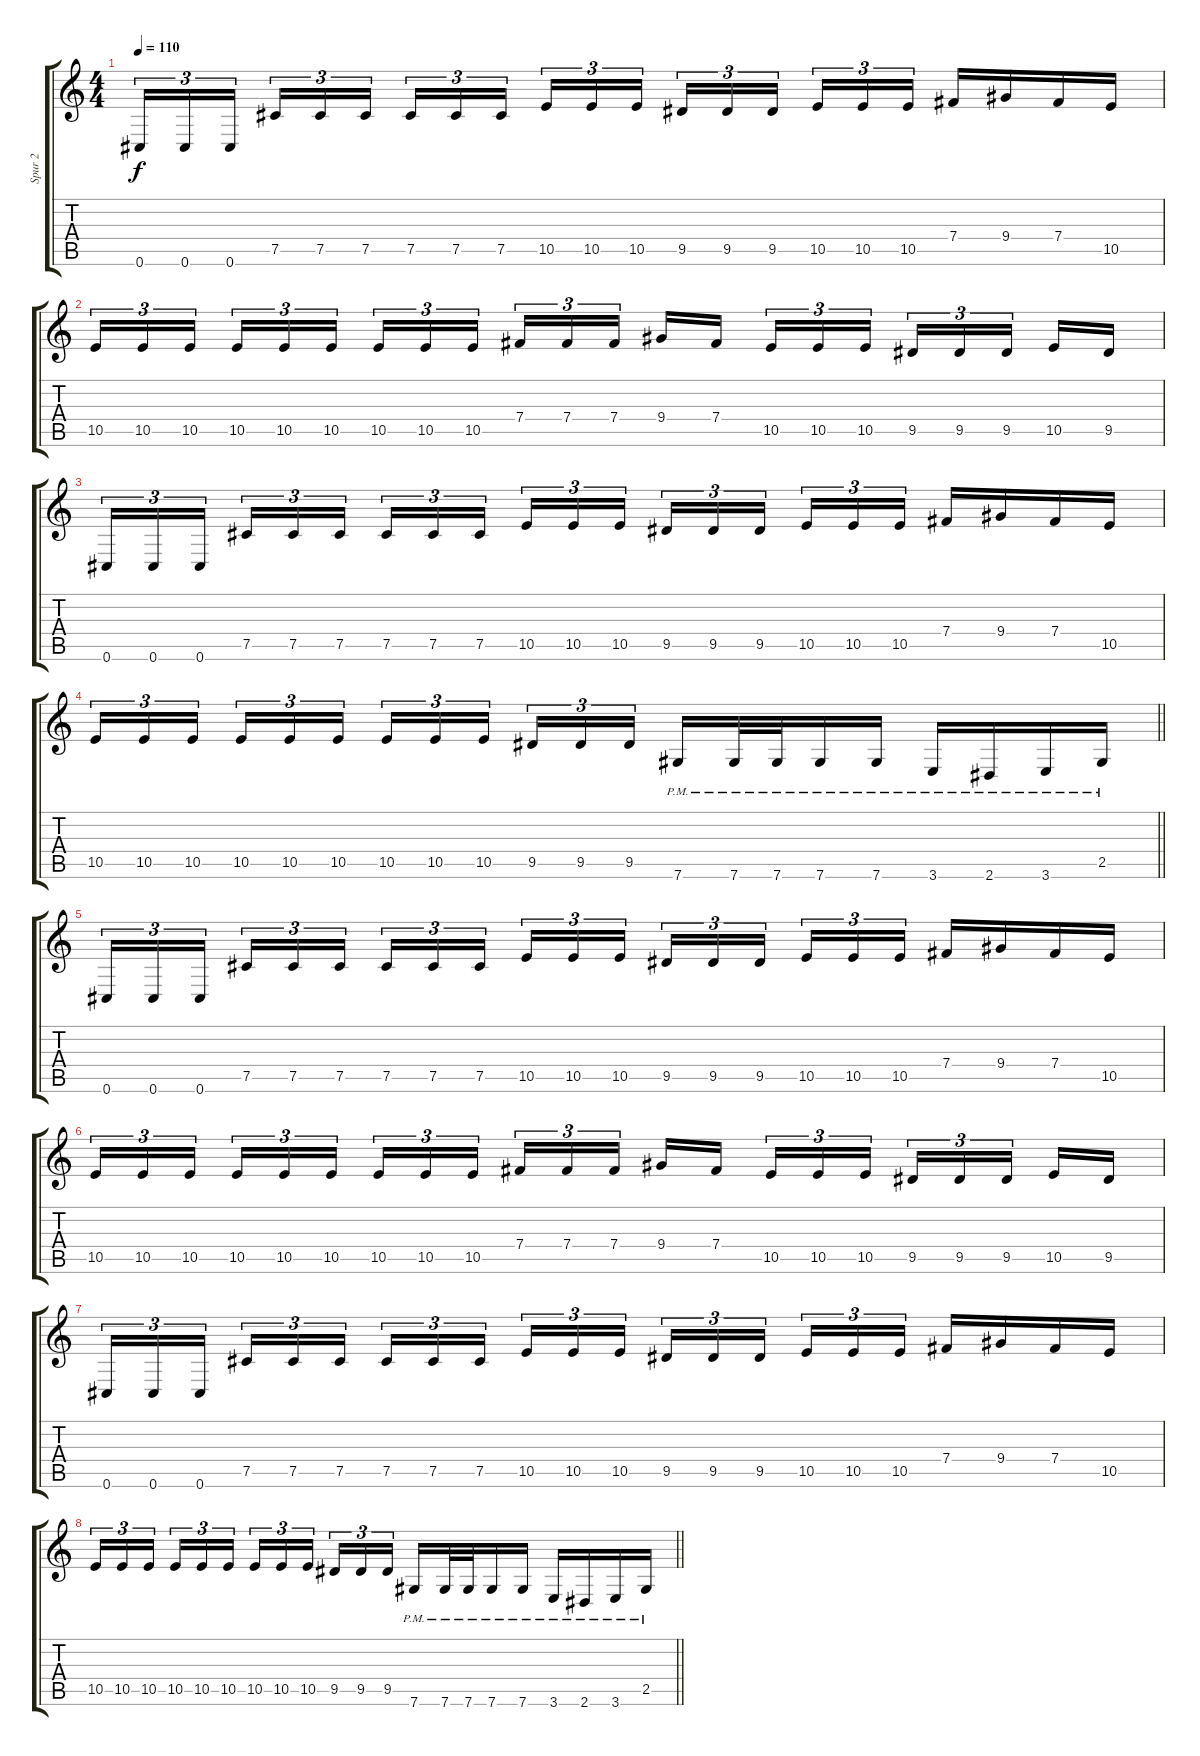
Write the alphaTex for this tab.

\track ("Spur 2" "Spur 2") {instrument distortionguitar}
\staff {score tabs}
\tuning (Db4 Ab3 E3 B2 Gb2 Db2) {hide}
\ts (4 4)
\tempo 110
\clef g2
\ks c
0.6.16{tu (3 2) dy f} 0.6.16{tu (3 2)} 0.6.16{tu (3 2) beam splitsecondary} 7.5.16{tu (3 2)} 7.5.16{tu (3 2)} 7.5.16{tu (3 2)} 7.5.16{tu (3 2)} 7.5.16{tu (3 2)} 7.5.16{tu (3 2) beam splitsecondary} 10.5.16{tu (3 2)} 10.5.16{tu (3 2)} 10.5.16{tu (3 2)} 9.5.16{tu (3 2)} 9.5.16{tu (3 2)} 9.5.16{tu (3 2) beam splitsecondary} 10.5.16{tu (3 2)} 10.5.16{tu (3 2)} 10.5.16{tu (3 2)} 7.4.16 9.4.16 7.4.16 10.5.16 |
10.5.16{tu (3 2)} 10.5.16{tu (3 2)} 10.5.16{tu (3 2) beam splitsecondary} 10.5.16{tu (3 2)} 10.5.16{tu (3 2)} 10.5.16{tu (3 2)} 10.5.16{tu (3 2)} 10.5.16{tu (3 2)} 10.5.16{tu (3 2) beam splitsecondary} 7.4.16{tu (3 2)} 7.4.16{tu (3 2)} 7.4.16{tu (3 2)} 9.4.16 7.4.16{beam splitsecondary} 10.5.16{tu (3 2)} 10.5.16{tu (3 2)} 10.5.16{tu (3 2)} 9.5.16{tu (3 2)} 9.5.16{tu (3 2)} 9.5.16{tu (3 2) beam splitsecondary} 10.5.16 9.5.16 |
0.6.16{tu (3 2)} 0.6.16{tu (3 2)} 0.6.16{tu (3 2) beam splitsecondary} 7.5.16{tu (3 2)} 7.5.16{tu (3 2)} 7.5.16{tu (3 2)} 7.5.16{tu (3 2)} 7.5.16{tu (3 2)} 7.5.16{tu (3 2) beam splitsecondary} 10.5.16{tu (3 2)} 10.5.16{tu (3 2)} 10.5.16{tu (3 2)} 9.5.16{tu (3 2)} 9.5.16{tu (3 2)} 9.5.16{tu (3 2) beam splitsecondary} 10.5.16{tu (3 2)} 10.5.16{tu (3 2)} 10.5.16{tu (3 2)} 7.4.16 9.4.16 7.4.16 10.5.16 |
\barLineRight lightlight
10.5.16{tu (3 2)} 10.5.16{tu (3 2)} 10.5.16{tu (3 2) beam splitsecondary} 10.5.16{tu (3 2)} 10.5.16{tu (3 2)} 10.5.16{tu (3 2)} 10.5.16{tu (3 2)} 10.5.16{tu (3 2)} 10.5.16{tu (3 2) beam splitsecondary} 9.5.16{tu (3 2)} 9.5.16{tu (3 2)} 9.5.16{tu (3 2)} 7.6{pm}.16 7.6{pm}.32 7.6{pm}.32 7.6{pm}.16 7.6{pm}.16 3.6{pm}.16 2.6{pm}.16 3.6{pm}.16 2.5{pm}.16 |
0.6.16{tu (3 2)} 0.6.16{tu (3 2)} 0.6.16{tu (3 2) beam splitsecondary} 7.5.16{tu (3 2)} 7.5.16{tu (3 2)} 7.5.16{tu (3 2)} 7.5.16{tu (3 2)} 7.5.16{tu (3 2)} 7.5.16{tu (3 2) beam splitsecondary} 10.5.16{tu (3 2)} 10.5.16{tu (3 2)} 10.5.16{tu (3 2)} 9.5.16{tu (3 2)} 9.5.16{tu (3 2)} 9.5.16{tu (3 2) beam splitsecondary} 10.5.16{tu (3 2)} 10.5.16{tu (3 2)} 10.5.16{tu (3 2)} 7.4.16 9.4.16 7.4.16 10.5.16 |
10.5.16{tu (3 2)} 10.5.16{tu (3 2)} 10.5.16{tu (3 2) beam splitsecondary} 10.5.16{tu (3 2)} 10.5.16{tu (3 2)} 10.5.16{tu (3 2)} 10.5.16{tu (3 2)} 10.5.16{tu (3 2)} 10.5.16{tu (3 2) beam splitsecondary} 7.4.16{tu (3 2)} 7.4.16{tu (3 2)} 7.4.16{tu (3 2)} 9.4.16 7.4.16{beam splitsecondary} 10.5.16{tu (3 2)} 10.5.16{tu (3 2)} 10.5.16{tu (3 2)} 9.5.16{tu (3 2)} 9.5.16{tu (3 2)} 9.5.16{tu (3 2) beam splitsecondary} 10.5.16 9.5.16 |
0.6.16{tu (3 2)} 0.6.16{tu (3 2)} 0.6.16{tu (3 2) beam splitsecondary} 7.5.16{tu (3 2)} 7.5.16{tu (3 2)} 7.5.16{tu (3 2)} 7.5.16{tu (3 2)} 7.5.16{tu (3 2)} 7.5.16{tu (3 2) beam splitsecondary} 10.5.16{tu (3 2)} 10.5.16{tu (3 2)} 10.5.16{tu (3 2)} 9.5.16{tu (3 2)} 9.5.16{tu (3 2)} 9.5.16{tu (3 2) beam splitsecondary} 10.5.16{tu (3 2)} 10.5.16{tu (3 2)} 10.5.16{tu (3 2)} 7.4.16 9.4.16 7.4.16 10.5.16 |
\barLineRight lightlight
10.5.16{tu (3 2)} 10.5.16{tu (3 2)} 10.5.16{tu (3 2) beam splitsecondary} 10.5.16{tu (3 2)} 10.5.16{tu (3 2)} 10.5.16{tu (3 2)} 10.5.16{tu (3 2)} 10.5.16{tu (3 2)} 10.5.16{tu (3 2) beam splitsecondary} 9.5.16{tu (3 2)} 9.5.16{tu (3 2)} 9.5.16{tu (3 2)} 7.6{pm}.16 7.6{pm}.32 7.6{pm}.32 7.6{pm}.16 7.6{pm}.16 3.6{pm}.16 2.6{pm}.16 3.6{pm}.16 2.5{pm}.16
